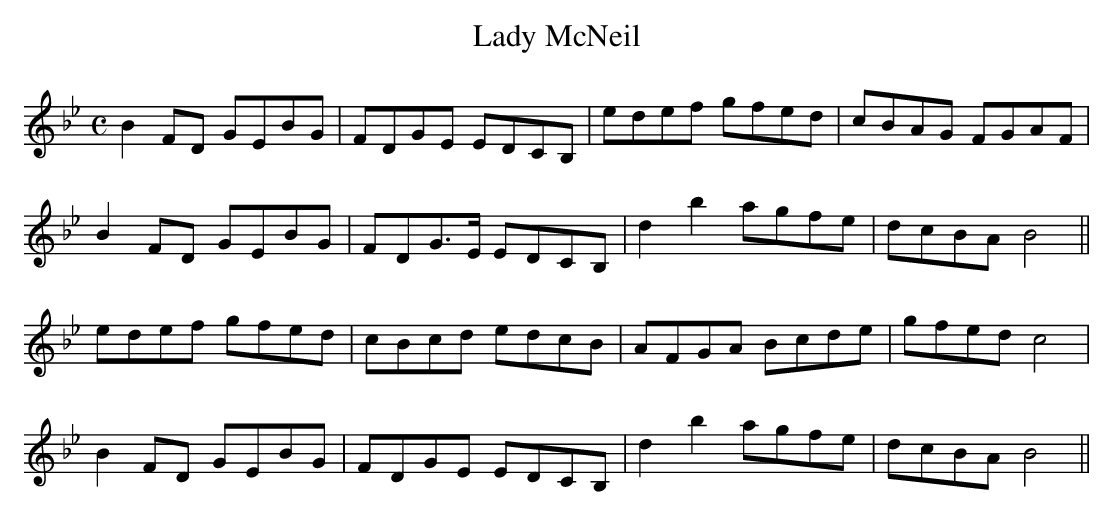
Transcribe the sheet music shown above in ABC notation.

X:1
T:Lady McNeil
M:C
L:1/8
K:Bb
B2 FD GEBG|FDGE EDCB,|edef gfed|cBAG FGAF|
B2 FD GEBG|FDG>E EDCB,|d2b2 agfe|dcBA B4||
edef gfed|cBcd edcB|AFGA Bcde|gfed c4|
B2 FD GEBG|FDGE EDCB,|d2b2 agfe|dcBA B4||
